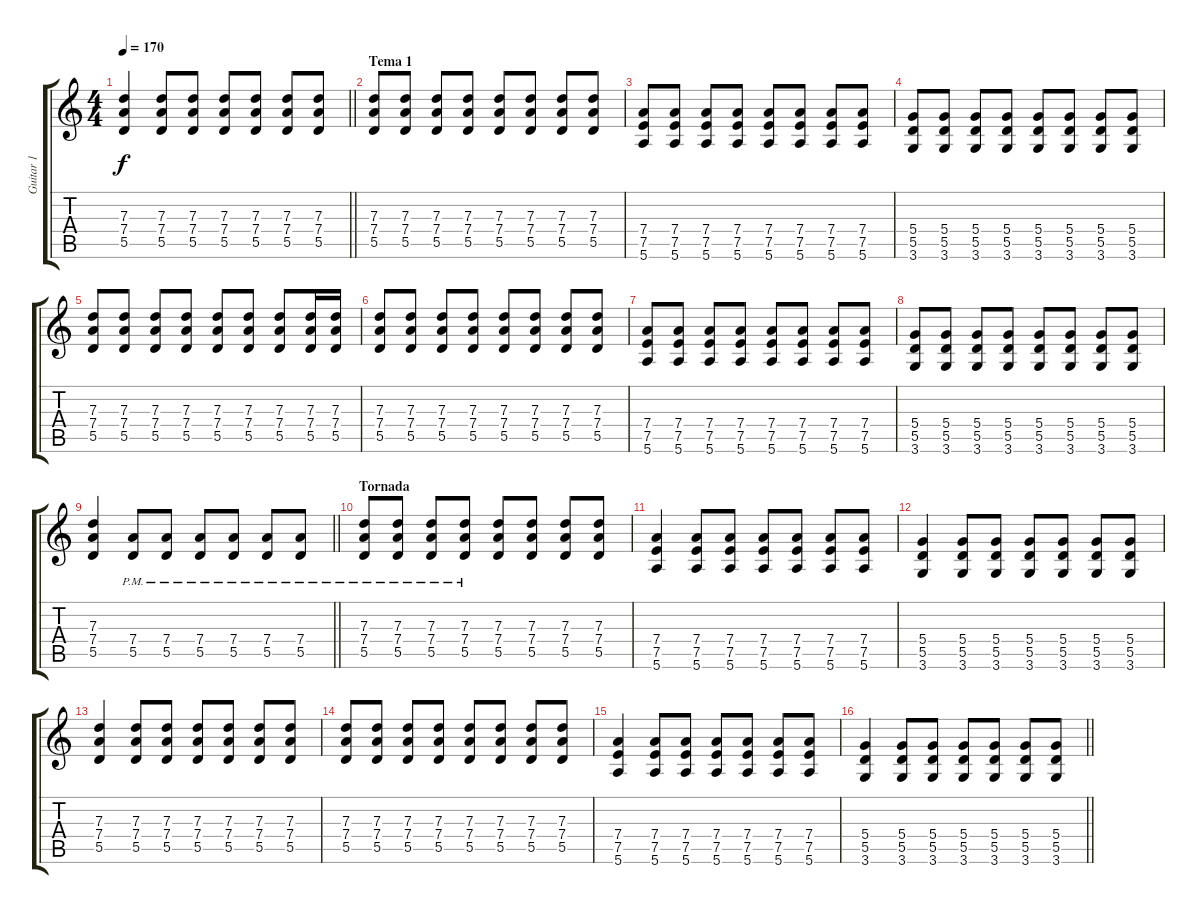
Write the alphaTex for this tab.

\track ("Guitar 1" "Guitar 1") {instrument overdrivenguitar}
\staff {score tabs}
\tuning (E4 B3 G3 D3 A2 E2) {hide}
\ts (4 4)
\tempo 170
\clef g2
\barLineRight lightlight
\ks c
(7.3{t} 7.4{t} 5.5{t}).4{dy f} (7.3 7.4 5.5).8 (7.3 7.4 5.5).8 (7.3 7.4 5.5).8 (7.3 7.4 5.5).8 (7.3 7.4 5.5).8 (7.3 7.4 5.5).8 |
\section ("" "Tema 1")
(7.3 7.4 5.5).8 (7.3 7.4 5.5).8 (7.3 7.4 5.5).8 (7.3 7.4 5.5).8 (7.3 7.4 5.5).8 (7.3 7.4 5.5).8 (7.3 7.4 5.5).8 (7.3 7.4 5.5).8 |
(7.4 7.5 5.6).8 (7.4 7.5 5.6).8 (7.4 7.5 5.6).8 (7.4 7.5 5.6).8 (7.4 7.5 5.6).8 (7.4 7.5 5.6).8 (7.4 7.5 5.6).8 (7.4 7.5 5.6).8 |
(5.4 5.5 3.6).8 (5.4 5.5 3.6).8 (5.4 5.5 3.6).8 (5.4 5.5 3.6).8 (5.4 5.5 3.6).8 (5.4 5.5 3.6).8 (5.4 5.5 3.6).8 (5.4 5.5 3.6).8 |
(7.3 7.4 5.5).8 (7.3 7.4 5.5).8 (7.3 7.4 5.5).8 (7.3 7.4 5.5).8 (7.3 7.4 5.5).8 (7.3 7.4 5.5).8 (7.3 7.4 5.5).8 (7.3 7.4 5.5).16 (7.3 7.4 5.5).16 |
(7.3 7.4 5.5).8 (7.3 7.4 5.5).8 (7.3 7.4 5.5).8 (7.3 7.4 5.5).8 (7.3 7.4 5.5).8 (7.3 7.4 5.5).8 (7.3 7.4 5.5).8 (7.3 7.4 5.5).8 |
(7.4 7.5 5.6).8 (7.4 7.5 5.6).8 (7.4 7.5 5.6).8 (7.4 7.5 5.6).8 (7.4 7.5 5.6).8 (7.4 7.5 5.6).8 (7.4 7.5 5.6).8 (7.4 7.5 5.6).8 |
(5.4 5.5 3.6).8 (5.4 5.5 3.6).8 (5.4 5.5 3.6).8 (5.4 5.5 3.6).8 (5.4 5.5 3.6).8 (5.4 5.5 3.6).8 (5.4 5.5 3.6).8 (5.4 5.5 3.6).8 |
\barLineRight lightlight
(7.3 7.4 5.5).4 (7.4{pm} 5.5{pm}).8 (7.4{pm} 5.5{pm}).8 (7.4{pm} 5.5{pm}).8 (7.4{pm} 5.5{pm}).8 (7.4{pm} 5.5{pm}).8 (7.4{pm} 5.5{pm}).8 |
\section ("" "Tornada")
(7.3{pm} 7.4{pm} 5.5{pm}).8 (7.3{pm} 7.4{pm} 5.5{pm}).8 (7.3{pm} 7.4{pm} 5.5{pm}).8 (7.3{pm} 7.4{pm} 5.5{pm}).8 (7.3 7.4 5.5).8 (7.3 7.4 5.5).8 (7.3 7.4 5.5).8 (7.3 7.4 5.5).8 |
(7.4 7.5 5.6).4 (7.4 7.5 5.6).8 (7.4 7.5 5.6).8 (7.4 7.5 5.6).8 (7.4 7.5 5.6).8 (7.4 7.5 5.6).8 (7.4 7.5 5.6).8 |
(5.4 5.5 3.6).4 (5.4 5.5 3.6).8 (5.4 5.5 3.6).8 (5.4 5.5 3.6).8 (5.4 5.5 3.6).8 (5.4 5.5 3.6).8 (5.4 5.5 3.6).8 |
(7.3 7.4 5.5).4 (7.3 7.4 5.5).8 (7.3 7.4 5.5).8 (7.3 7.4 5.5).8 (7.3 7.4 5.5).8 (7.3 7.4 5.5).8 (7.3 7.4 5.5).8 |
(7.3 7.4 5.5).8 (7.3 7.4 5.5).8 (7.3 7.4 5.5).8 (7.3 7.4 5.5).8 (7.3 7.4 5.5).8 (7.3 7.4 5.5).8 (7.3 7.4 5.5).8 (7.3 7.4 5.5).8 |
(7.4 7.5 5.6).4 (7.4 7.5 5.6).8 (7.4 7.5 5.6).8 (7.4 7.5 5.6).8 (7.4 7.5 5.6).8 (7.4 7.5 5.6).8 (7.4 7.5 5.6).8 |
\barLineRight lightlight
(5.4 5.5 3.6).4 (5.4 5.5 3.6).8 (5.4 5.5 3.6).8 (5.4 5.5 3.6).8 (5.4 5.5 3.6).8 (5.4 5.5 3.6).8 (5.4 5.5 3.6).8
